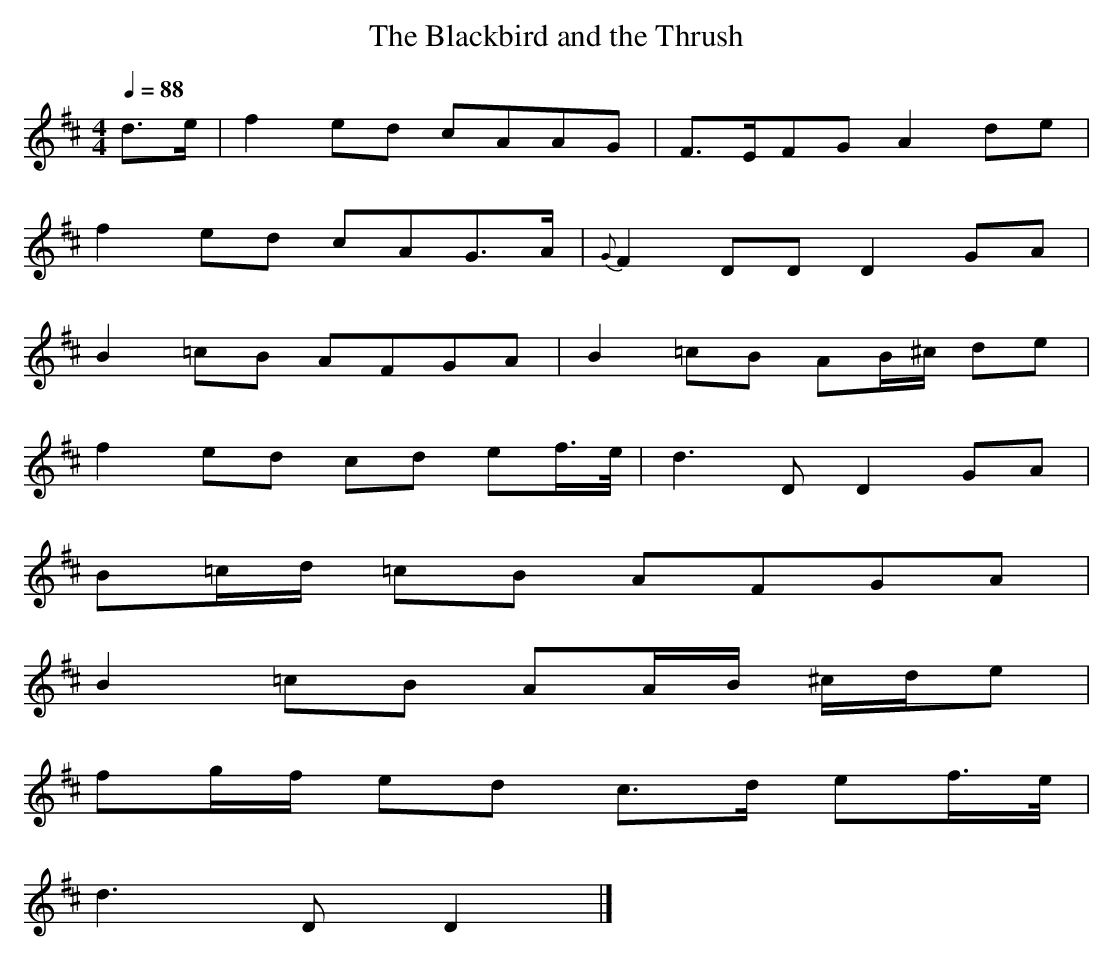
X:1
T: The Blackbird and the Thrush
M: 4/4
L: 1/8
Q: 1/4=88
K:D % 2 sharps
V:1
d>e | f2 ed cAAG | F>EFG A2 de |
f2 ed cAG>A | {G}F2 DD D2 GA |
B2 =cB AFGA | B2 =cB AB/^c/ de |
f2 ed cd ef/>e/ | d3D D2 GA |
B=c/d/ =cB AFGA |
B2 =cB AA/B/ ^c/d/e |
fg/f/ ed c>d ef/>e/ |
d3D D2 |]
